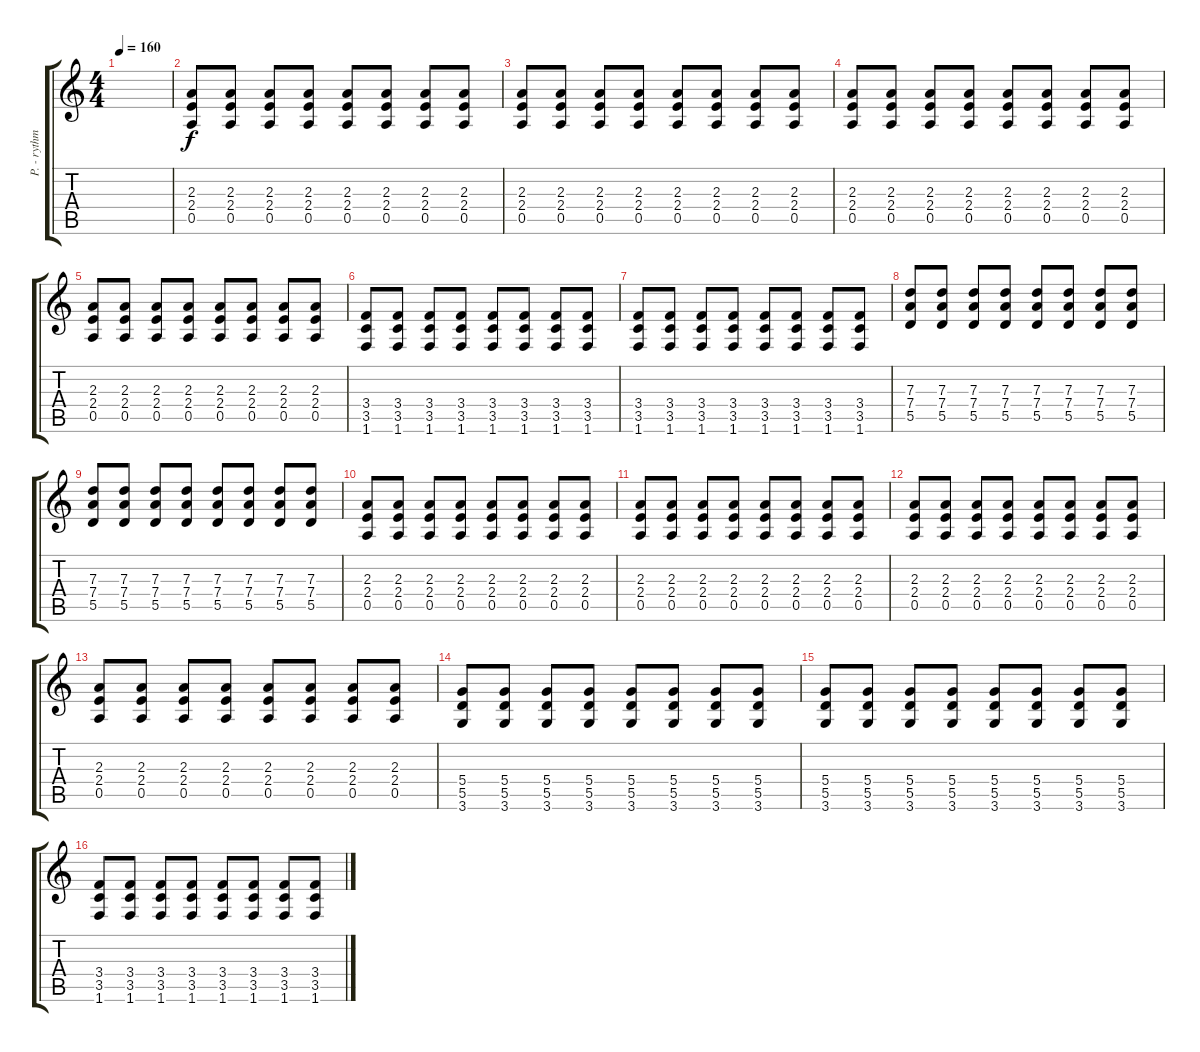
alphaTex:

\track ("P. - rythm guitar" "P. - rythm") {instrument distortionguitar}
\staff {score tabs}
\tuning (E4 B3 G3 D3 A2 E2) {hide}
\ts (4 4)
\tempo 160
\clef g2
\ks c
|
(2.3 2.4 0.5).8 (2.3 2.4 0.5).8 (2.3 2.4 0.5).8 (2.3 2.4 0.5).8 (2.3 2.4 0.5).8 (2.3 2.4 0.5).8 (2.3 2.4 0.5).8 (2.3 2.4 0.5).8 |
(2.3 2.4 0.5).8 (2.3 2.4 0.5).8 (2.3 2.4 0.5).8 (2.3 2.4 0.5).8 (2.3 2.4 0.5).8 (2.3 2.4 0.5).8 (2.3 2.4 0.5).8 (2.3 2.4 0.5).8 |
(2.3 2.4 0.5).8 (2.3 2.4 0.5).8 (2.3 2.4 0.5).8 (2.3 2.4 0.5).8 (2.3 2.4 0.5).8 (2.3 2.4 0.5).8 (2.3 2.4 0.5).8 (2.3 2.4 0.5).8 |
(2.3 2.4 0.5).8 (2.3 2.4 0.5).8 (2.3 2.4 0.5).8 (2.3 2.4 0.5).8 (2.3 2.4 0.5).8 (2.3 2.4 0.5).8 (2.3 2.4 0.5).8 (2.3 2.4 0.5).8 |
(3.4 3.5 1.6).8 (3.4 3.5 1.6).8 (3.4 3.5 1.6).8 (3.4 3.5 1.6).8 (3.4 3.5 1.6).8 (3.4 3.5 1.6).8 (3.4 3.5 1.6).8 (3.4 3.5 1.6).8 |
(3.4 3.5 1.6).8 (3.4 3.5 1.6).8 (3.4 3.5 1.6).8 (3.4 3.5 1.6).8 (3.4 3.5 1.6).8 (3.4 3.5 1.6).8 (3.4 3.5 1.6).8 (3.4 3.5 1.6).8 |
(7.3 7.4 5.5).8 (7.3 7.4 5.5).8 (7.3 7.4 5.5).8 (7.3 7.4 5.5).8 (7.3 7.4 5.5).8 (7.3 7.4 5.5).8 (7.3 7.4 5.5).8 (7.3 7.4 5.5).8 |
(7.3 7.4 5.5).8 (7.3 7.4 5.5).8 (7.3 7.4 5.5).8 (7.3 7.4 5.5).8 (7.3 7.4 5.5).8 (7.3 7.4 5.5).8 (7.3 7.4 5.5).8 (7.3 7.4 5.5).8 |
(2.3 2.4 0.5).8 (2.3 2.4 0.5).8 (2.3 2.4 0.5).8 (2.3 2.4 0.5).8 (2.3 2.4 0.5).8 (2.3 2.4 0.5).8 (2.3 2.4 0.5).8 (2.3 2.4 0.5).8 |
(2.3 2.4 0.5).8 (2.3 2.4 0.5).8 (2.3 2.4 0.5).8 (2.3 2.4 0.5).8 (2.3 2.4 0.5).8 (2.3 2.4 0.5).8 (2.3 2.4 0.5).8 (2.3 2.4 0.5).8 |
(2.3 2.4 0.5).8 (2.3 2.4 0.5).8 (2.3 2.4 0.5).8 (2.3 2.4 0.5).8 (2.3 2.4 0.5).8 (2.3 2.4 0.5).8 (2.3 2.4 0.5).8 (2.3 2.4 0.5).8 |
(2.3 2.4 0.5).8 (2.3 2.4 0.5).8 (2.3 2.4 0.5).8 (2.3 2.4 0.5).8 (2.3 2.4 0.5).8 (2.3 2.4 0.5).8 (2.3 2.4 0.5).8 (2.3 2.4 0.5).8 |
(5.4 5.5 3.6).8 (5.4 5.5 3.6).8 (5.4 5.5 3.6).8 (5.4 5.5 3.6).8 (5.4 5.5 3.6).8 (5.4 5.5 3.6).8 (5.4 5.5 3.6).8 (5.4 5.5 3.6).8 |
(5.4 5.5 3.6).8 (5.4 5.5 3.6).8 (5.4 5.5 3.6).8 (5.4 5.5 3.6).8 (5.4 5.5 3.6).8 (5.4 5.5 3.6).8 (5.4 5.5 3.6).8 (5.4 5.5 3.6).8 |
(3.4 3.5 1.6).8 (3.4 3.5 1.6).8 (3.4 3.5 1.6).8 (3.4 3.5 1.6).8 (3.4 3.5 1.6).8 (3.4 3.5 1.6).8 (3.4 3.5 1.6).8 (3.4 3.5 1.6).8
